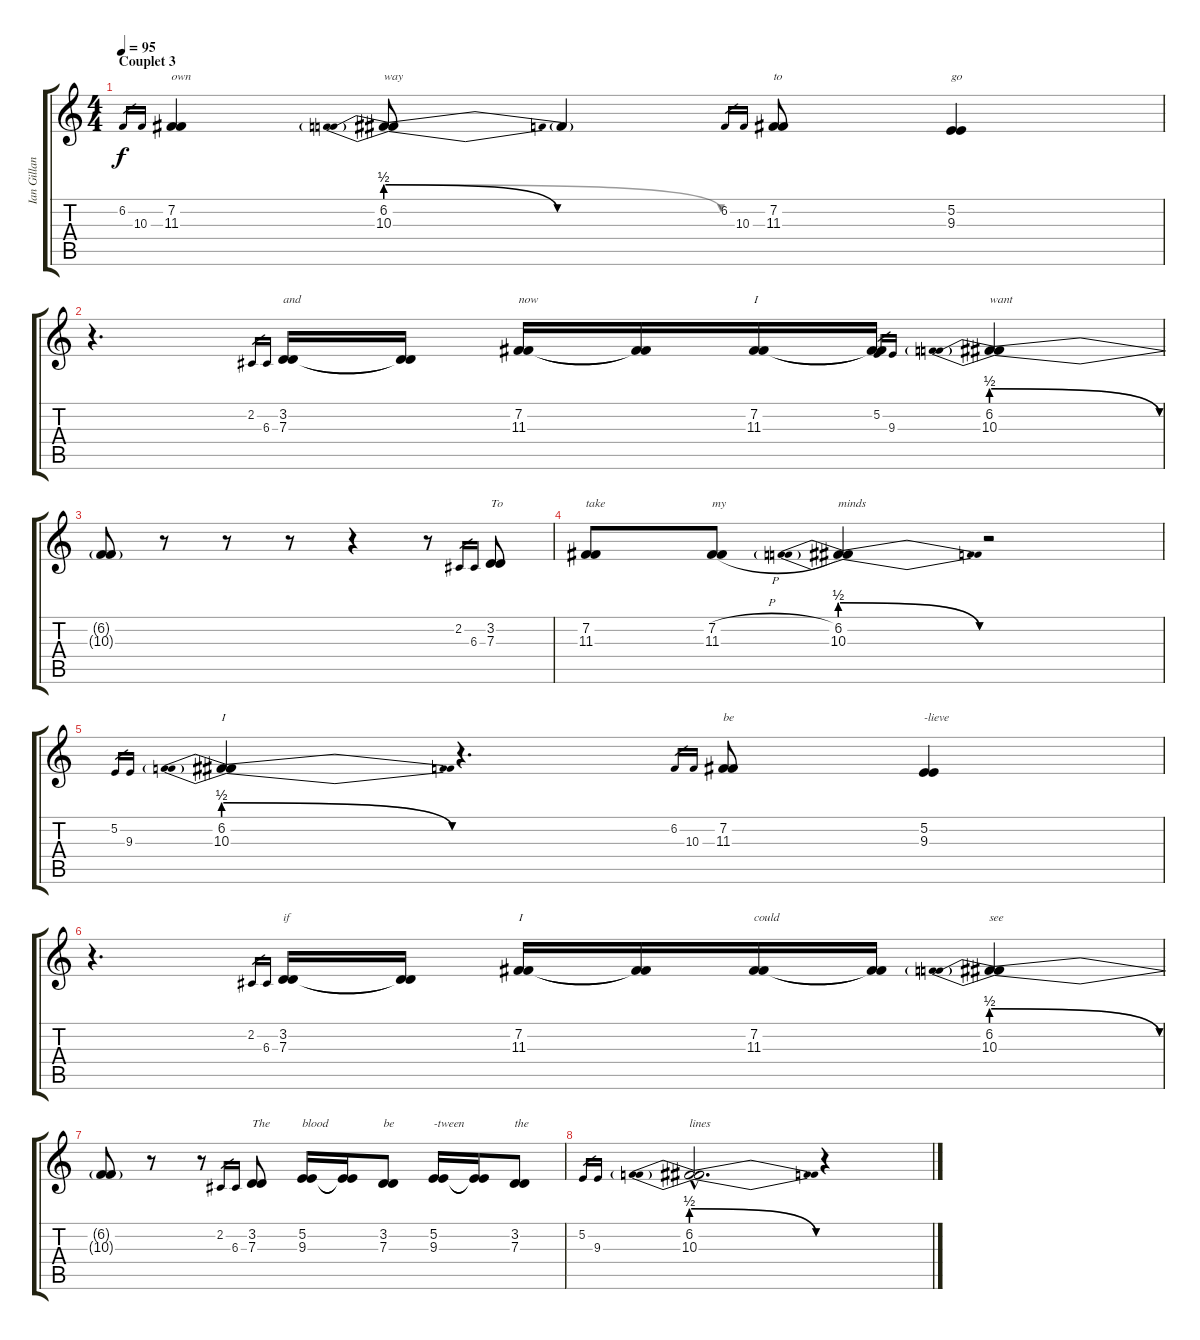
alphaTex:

\track ("Ian Gillan" "Ian Gillan") {instrument choiraahs}
\staff {score tabs}
\tuning (E4 B3 G3 D3 A2 E2) {hide}
\ts (4 4)
\section ("" "Couplet 3")
\tempo 95
\clef g2
\ks c
6.2.16{gr dy f} 10.3.16{gr} (7.2 11.3).4{txt "own"} (6.2{be (prebendrelease 0 2 60 0)} 10.3{be (prebendrelease 0 2 60 0)}).8{txt "way"} 10.3{t}.4 6.2.16{gr} 10.3.16{gr} (7.2 11.3).8{txt "to"} (5.2 9.3).4{txt "go"} |
r.4{d} 2.2.16{gr} 6.3.16{gr} (3.2 7.3).16{txt "and"} (3.2{t} 7.3{t}).16 (7.2 11.3).16{txt "now"} (7.2{t} 11.3{t}).16 (7.2 11.3).16{txt "I"} (7.2{t} 11.3{t}).16 5.2.16{gr} 9.3.16{gr} (6.2{be (prebendrelease 0 2 60 0)} 10.3{be (prebendrelease 0 2 60 0)}).4{txt "want"} |
(6.2{t} 10.3{t}).8 r.8 r.8 r.8 r.4 r.8 2.2.16{gr} 6.3.16{gr} (3.2 7.3).8{txt "To"} |
(7.2 11.3).8{txt "take"} (7.2{h} 11.3).8{txt "my"} (6.2{be (prebendrelease 0 2 60 0)} 10.3{be (prebendrelease 0 2 60 0)}).4{txt "minds"} r.2 |
5.2.16{gr} 9.3.16{gr} (6.2{be (prebendrelease 0 2 60 0)} 10.3{be (prebendrelease 0 2 60 0)}).4{txt "I"} r.4{d} 6.2.16{gr} 10.3.16{gr} (7.2 11.3).8{txt "be"} (5.2 9.3).4{txt "-lieve"} |
r.4{d} 2.2.16{gr} 6.3.16{gr} (3.2 7.3).16{txt "if"} (3.2{t} 7.3{t}).16 (7.2 11.3).16{txt "I"} (7.2{t} 11.3{t}).16 (7.2 11.3).16{txt "could"} (7.2{t} 11.3{t}).16 (6.2{be (prebendrelease 0 2 60 0)} 10.3{be (prebendrelease 0 2 60 0)}).4{txt "see"} |
(6.2{t} 10.3{t}).8 r.8 r.8 2.2.16{gr} 6.3.16{gr} (3.2 7.3).8{txt "The"} (5.2 9.3).16{txt "blood"} (5.2{t} 9.3{t}).16 (3.2 7.3).8{txt "be"} (5.2 9.3).16{txt "-tween"} (5.2{t} 9.3{t}).16 (3.2 7.3).8{txt "the"} |
5.2.16{gr} 9.3.16{gr} (6.2{be (prebendrelease 0 2 60 0) hac} 10.3{be (prebendrelease 0 2 60 0) hac}).2{d txt "lines"} r.4
